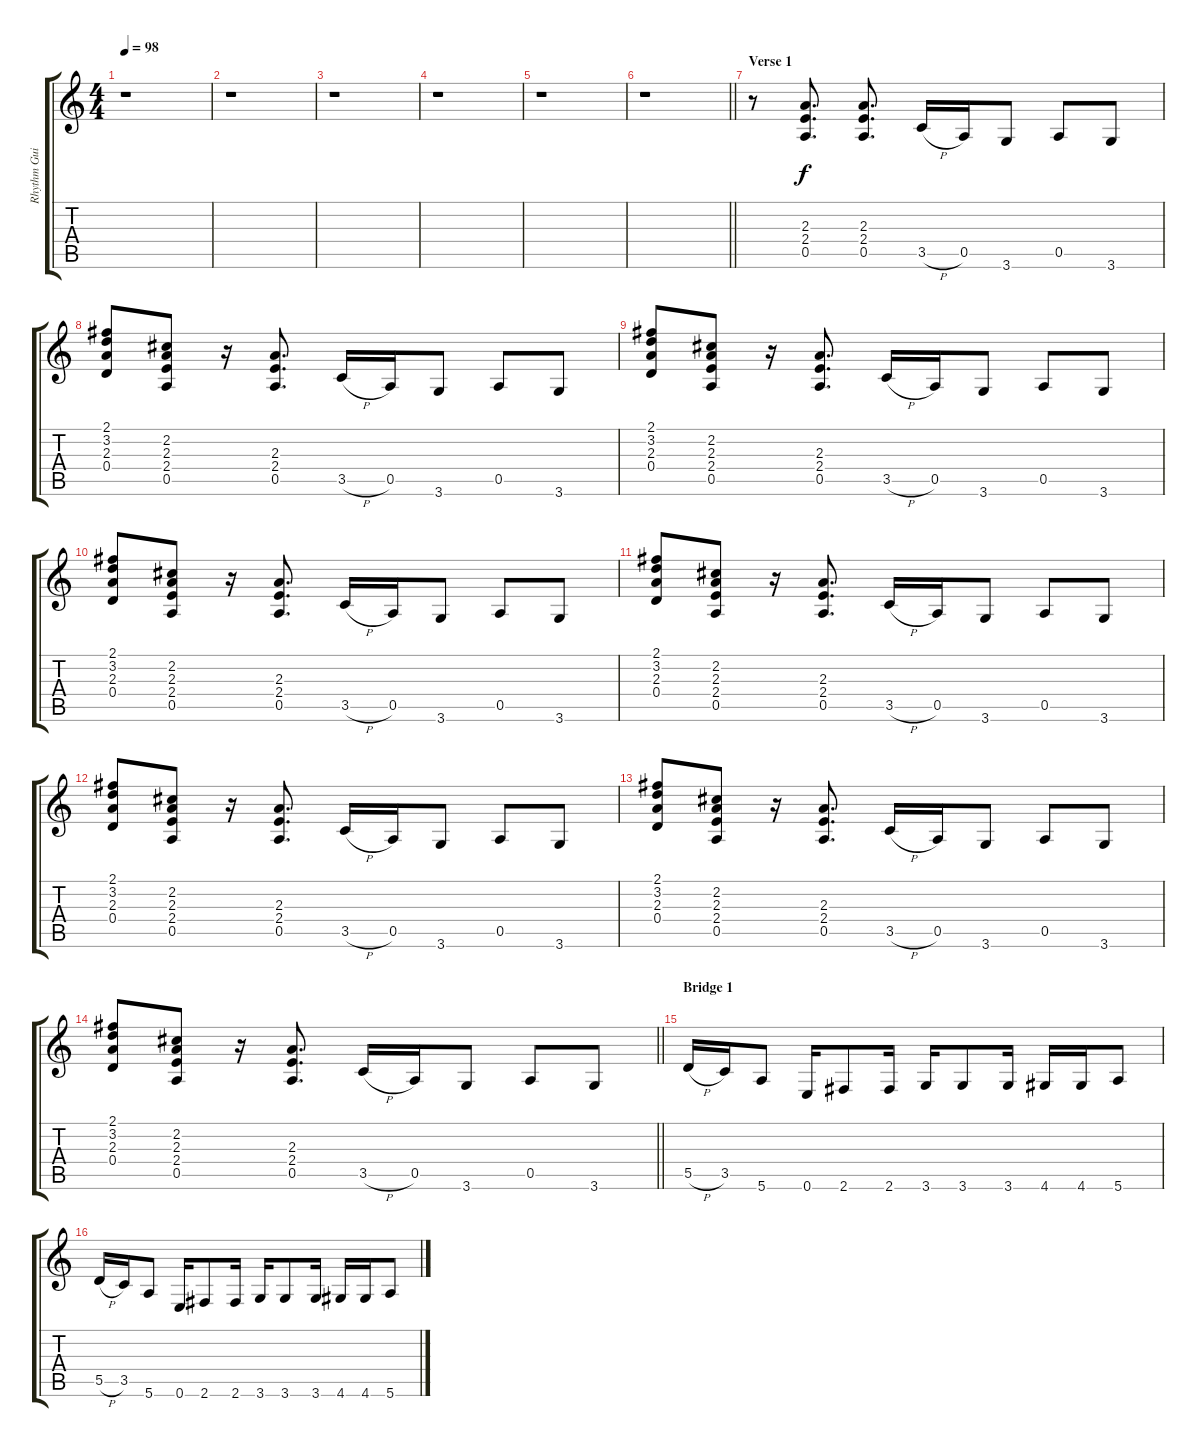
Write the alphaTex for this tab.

\track ("Rhythm Guitar -- Brad Whitford" "Rhythm Gui") {instrument distortionguitar}
\staff {score tabs}
\tuning (E4 B3 G3 D3 A2 E2) {hide}
\ts (4 4)
\tempo 98
\clef g2
\ks c
r.1{dy f} |
r.1 |
r.1 |
r.1 |
r.1 |
\barLineRight lightlight
r.1 |
\section ("" "Verse 1")
r.8 (2.3 2.4 0.5).8{d} (2.3 2.4 0.5).8{d} 3.5{h}.16 0.5.16 3.6.8 0.5.8 3.6.8 |
(2.1 3.2 2.3 0.4).8 (2.2 2.3 2.4 0.5).8 r.16 (2.3 2.4 0.5).8{d} 3.5{h}.16 0.5.16 3.6.8 0.5.8 3.6.8 |
(2.1 3.2 2.3 0.4).8 (2.2 2.3 2.4 0.5).8 r.16 (2.3 2.4 0.5).8{d} 3.5{h}.16 0.5.16 3.6.8 0.5.8 3.6.8 |
(2.1 3.2 2.3 0.4).8 (2.2 2.3 2.4 0.5).8 r.16 (2.3 2.4 0.5).8{d} 3.5{h}.16 0.5.16 3.6.8 0.5.8 3.6.8 |
(2.1 3.2 2.3 0.4).8 (2.2 2.3 2.4 0.5).8 r.16 (2.3 2.4 0.5).8{d} 3.5{h}.16 0.5.16 3.6.8 0.5.8 3.6.8 |
(2.1 3.2 2.3 0.4).8 (2.2 2.3 2.4 0.5).8 r.16 (2.3 2.4 0.5).8{d} 3.5{h}.16 0.5.16 3.6.8 0.5.8 3.6.8 |
(2.1 3.2 2.3 0.4).8 (2.2 2.3 2.4 0.5).8 r.16 (2.3 2.4 0.5).8{d} 3.5{h}.16 0.5.16 3.6.8 0.5.8 3.6.8 |
\barLineRight lightlight
(2.1 3.2 2.3 0.4).8 (2.2 2.3 2.4 0.5).8 r.16 (2.3 2.4 0.5).8{d} 3.5{h}.16 0.5.16 3.6.8 0.5.8 3.6.8 |
\section ("" "Bridge 1")
5.5{h}.16 3.5.16 5.6.8 0.6.16 2.6.8 2.6.16 3.6.16 3.6.8 3.6.16 4.6.16 4.6.16 5.6.8 |
5.5{h}.16 3.5.16 5.6.8 0.6.16 2.6.8 2.6.16 3.6.16 3.6.8 3.6.16 4.6.16 4.6.16 5.6.8
